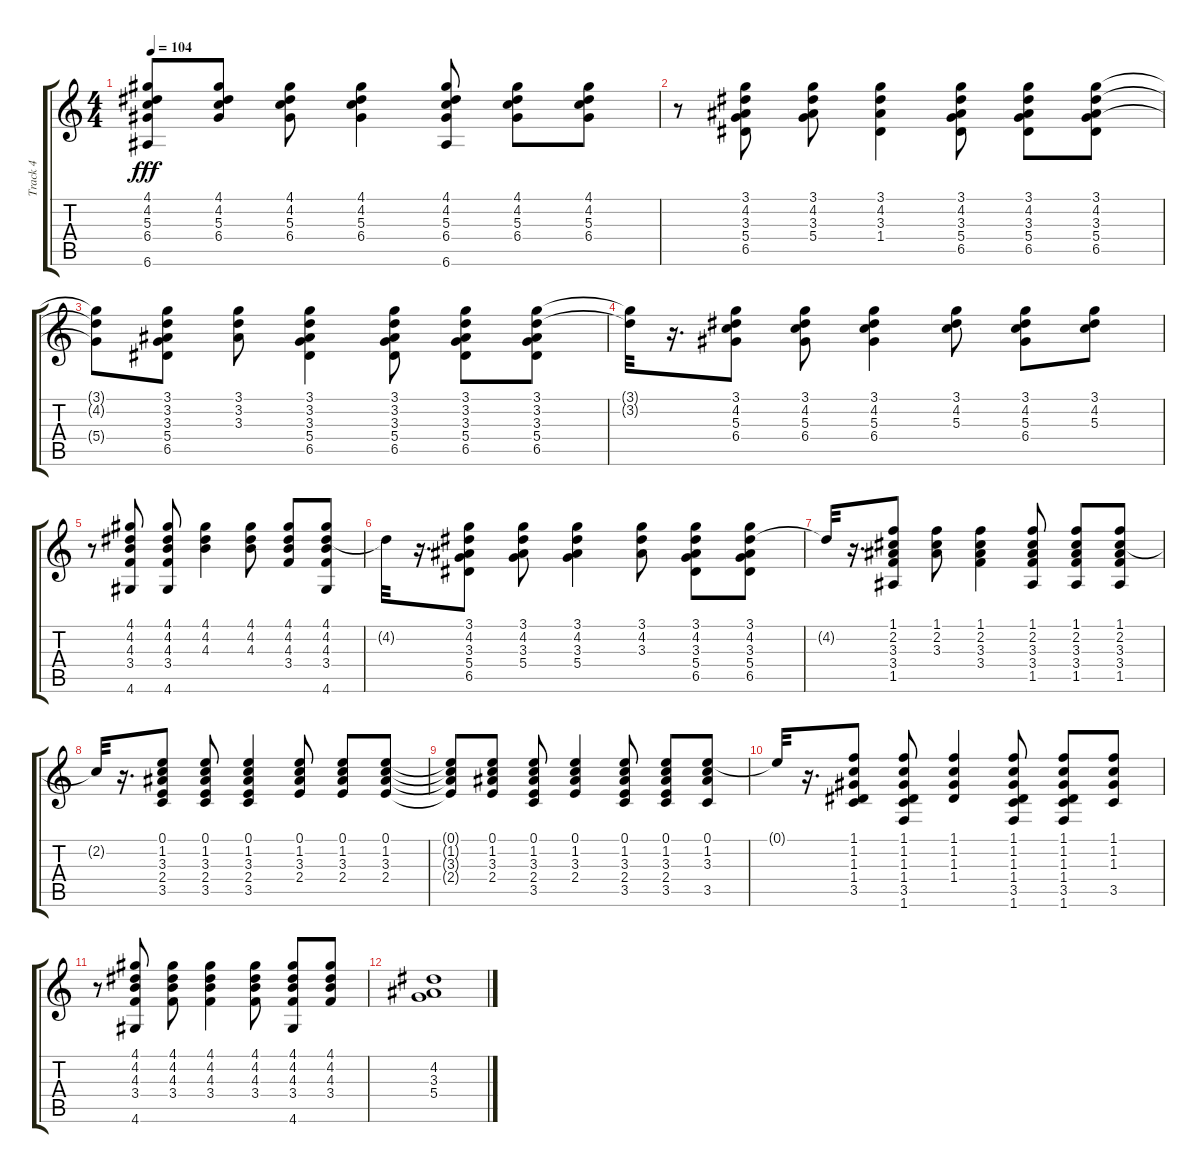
\track ("Track 4" "Track 4") {solo instrument acousticguitarsteel}
\staff {score tabs}
\tuning (E4 B3 G3 D3 A2 E2) {hide}
\ts (4 4)
\tempo 104
\clef g2
\ks c
(4.1{t} 4.2{t} 5.3{t} 6.4{t} 6.6{t}).8{dy fff} (4.1 4.2 5.3 6.4).8 (4.1 4.2 5.3 6.4).8 (4.1 4.2 5.3 6.4).4 (4.1 4.2 5.3 6.4 6.6).8 (4.1 4.2 5.3 6.4).8 (4.1 4.2 5.3 6.4).8 |
r.8 (3.1 4.2 3.3 5.4 6.5).8 (3.1 4.2 3.3 5.4).8 (3.1 4.2 3.3 1.4).4 (3.1 4.2 3.3 5.4 6.5).8 (3.1 4.2 3.3 5.4 6.5).8 (3.1 4.2 3.3 5.4 6.5).8 |
(3.1{t} 4.2{t} 5.4{t}).8 (3.1 3.2 3.3 5.4 6.5).8 (3.1 3.2 3.3).8 (3.1 3.2 3.3 5.4 6.5).4 (3.1 3.2 3.3 5.4 6.5).8 (3.1 3.2 3.3 5.4 6.5).8 (3.1 3.2 3.3 5.4 6.5).8 |
(3.1{t} 3.2{t}).32 r.16{d} (3.1 4.2 5.3 6.4).8 (3.1 4.2 5.3 6.4).8 (3.1 4.2 5.3 6.4).4 (3.1 4.2 5.3).8 (3.1 4.2 5.3 6.4).8 (3.1 4.2 5.3).8 |
r.8 (4.1 4.2 4.3 3.4 4.6).8 (4.1 4.2 4.3 3.4 4.6).8 (4.1 4.2 4.3).4 (4.1 4.2 4.3).8 (4.1 4.2 4.3 3.4).8 (4.1 4.2 4.3 3.4 4.6).8 |
4.2{t}.32 r.16{d} (3.1 4.2 3.3 5.4 6.5).8 (3.1 4.2 3.3 5.4).8 (3.1 4.2 3.3 5.4).4 (3.1 4.2 3.3).8 (3.1 4.2 3.3 5.4 6.5).8 (3.1 4.2 3.3 5.4 6.5).8 |
4.2{t}.32 r.16{d} (1.1 2.2 3.3 3.4 1.5).8 (1.1 2.2 3.3).8 (1.1 2.2 3.3 3.4).4 (1.1 2.2 3.3 3.4 1.5).8 (1.1 2.2 3.3 3.4 1.5).8 (1.1 2.2 3.3 3.4 1.5).8 |
2.2{t}.32 r.16{d} (0.1 1.2 3.3 2.4 3.5).8 (0.1 1.2 3.3 2.4 3.5).8 (0.1 1.2 3.3 2.4 3.5).4 (0.1 1.2 3.3 2.4).8 (0.1 1.2 3.3 2.4).8 (0.1 1.2 3.3 2.4).8 |
(0.1{t} 1.2{t} 3.3{t} 2.4{t}).8 (0.1 1.2 3.3 2.4).8 (0.1 1.2 3.3 2.4 3.5).8 (0.1 1.2 3.3 2.4).4 (0.1 1.2 3.3 2.4 3.5).8 (0.1 1.2 3.3 2.4 3.5).8 (0.1 1.2 3.3 3.5).8 |
0.1{t}.32 r.16{d} (1.1 1.2 1.3 1.4 3.5).8 (1.1 1.2 1.3 1.4 3.5 1.6).8 (1.1 1.2 1.3 1.4).4 (1.1 1.2 1.3 1.4 3.5 1.6).8 (1.1 1.2 1.3 1.4 3.5 1.6).8 (1.1 1.2 1.3 3.5).8 |
r.8 (4.1 4.2 4.3 3.4 4.6).8 (4.1 4.2 4.3 3.4).8 (4.1 4.2 4.3 3.4).4 (4.1 4.2 4.3 3.4).8 (4.1 4.2 4.3 3.4 4.6).8 (4.1 4.2 4.3 3.4).8 |
(4.2 3.3 5.4).1
